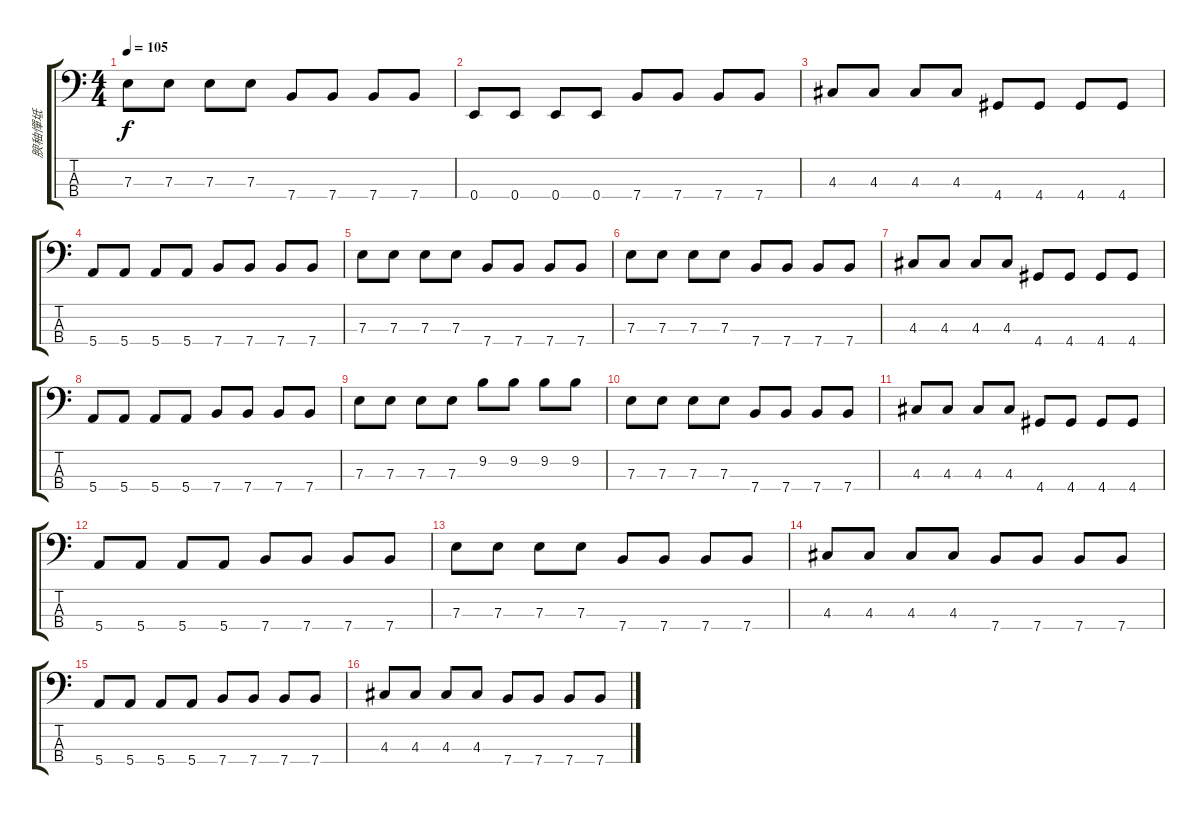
\track ("腴秞憚坻" "腴秞憚坻") {instrument electricbassfinger}
\staff {score tabs}
\tuning (G2 D2 A1 E1) {hide}
\ts (4 4)
\tempo 105
\clef f4
\ks c
7.3.8{dy f} 7.3.8 7.3.8 7.3.8 7.4.8 7.4.8 7.4.8 7.4.8 |
0.4.8 0.4.8 0.4.8 0.4.8 7.4.8 7.4.8 7.4.8 7.4.8 |
4.3.8 4.3.8 4.3.8 4.3.8 4.4.8 4.4.8 4.4.8 4.4.8 |
5.4.8 5.4.8 5.4.8 5.4.8 7.4.8 7.4.8 7.4.8 7.4.8 |
7.3.8 7.3.8 7.3.8 7.3.8 7.4.8 7.4.8 7.4.8 7.4.8 |
7.3.8 7.3.8 7.3.8 7.3.8 7.4.8 7.4.8 7.4.8 7.4.8 |
4.3.8 4.3.8 4.3.8 4.3.8 4.4.8 4.4.8 4.4.8 4.4.8 |
5.4.8 5.4.8 5.4.8 5.4.8 7.4.8 7.4.8 7.4.8 7.4.8 |
7.3.8 7.3.8 7.3.8 7.3.8 9.2.8 9.2.8 9.2.8 9.2.8 |
7.3.8 7.3.8 7.3.8 7.3.8 7.4.8 7.4.8 7.4.8 7.4.8 |
4.3.8 4.3.8 4.3.8 4.3.8 4.4.8 4.4.8 4.4.8 4.4.8 |
5.4.8 5.4.8 5.4.8 5.4.8 7.4.8 7.4.8 7.4.8 7.4.8 |
7.3.8 7.3.8 7.3.8 7.3.8 7.4.8 7.4.8 7.4.8 7.4.8 |
4.3.8 4.3.8 4.3.8 4.3.8 7.4.8 7.4.8 7.4.8 7.4.8 |
5.4.8 5.4.8 5.4.8 5.4.8 7.4.8 7.4.8 7.4.8 7.4.8 |
4.3.8 4.3.8 4.3.8 4.3.8 7.4.8 7.4.8 7.4.8 7.4.8
